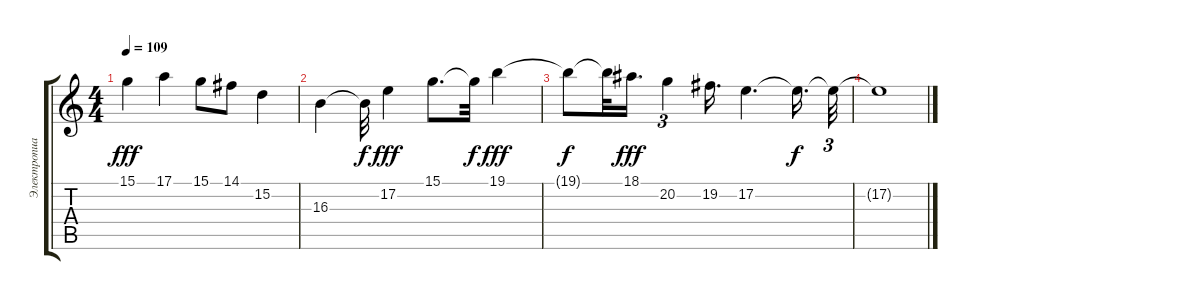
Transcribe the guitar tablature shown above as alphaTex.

\track ("Электропиано" "Электропиа") {instrument vibraphone}
\staff {score tabs}
\tuning (E4 B3 G3 D3 A2 E2) {hide}
\ts (4 4)
\tempo 109
\clef g2
\ks c
15.1.4{dy fff} 17.1.4 15.1.8 14.1.8 15.2.4 |
16.3.4 16.3{t}.32{dy f} 17.2.4{dy fff} 15.1.8{d} 15.1{t}.32{dy f} 19.1.4{dy fff} |
19.1{t}.8{dy f} 19.1{t}.32 18.1.16{d dy fff} 20.2.4{tu (3 2)} 19.2.16{d} 17.2.4{d} 17.2{t}.16{d dy f} 17.2{t}.32{tu (3 2)} |
17.2{t}.1
